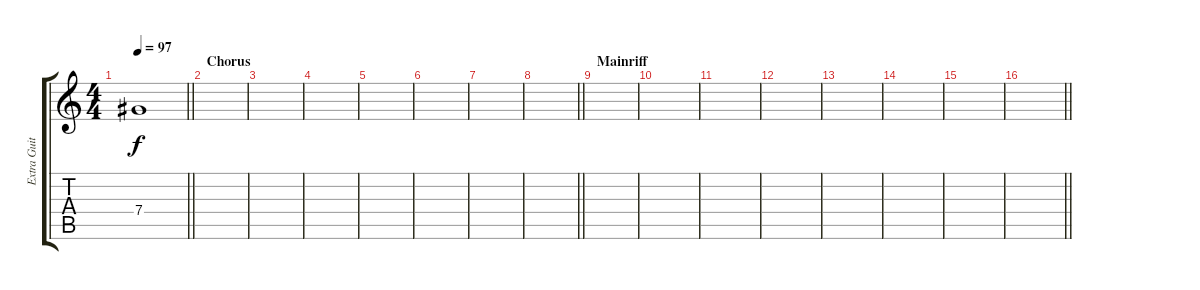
\track ("Extra Guitar" "Extra Guit") {instrument distortionguitar}
\staff {score tabs}
\tuning (Eb4 Bb3 Gb3 Db3 Ab2 Db2) {hide}
\ts (4 4)
\tempo 97
\clef g2
\barLineRight lightlight
\ks c
7.4{t}.1{dy f} |
\section ("" "Chorus")
|
|
|
|
|
|
\barLineRight lightlight
|
\section ("" "Mainriff")
|
|
|
|
|
|
|
\barLineRight lightlight
